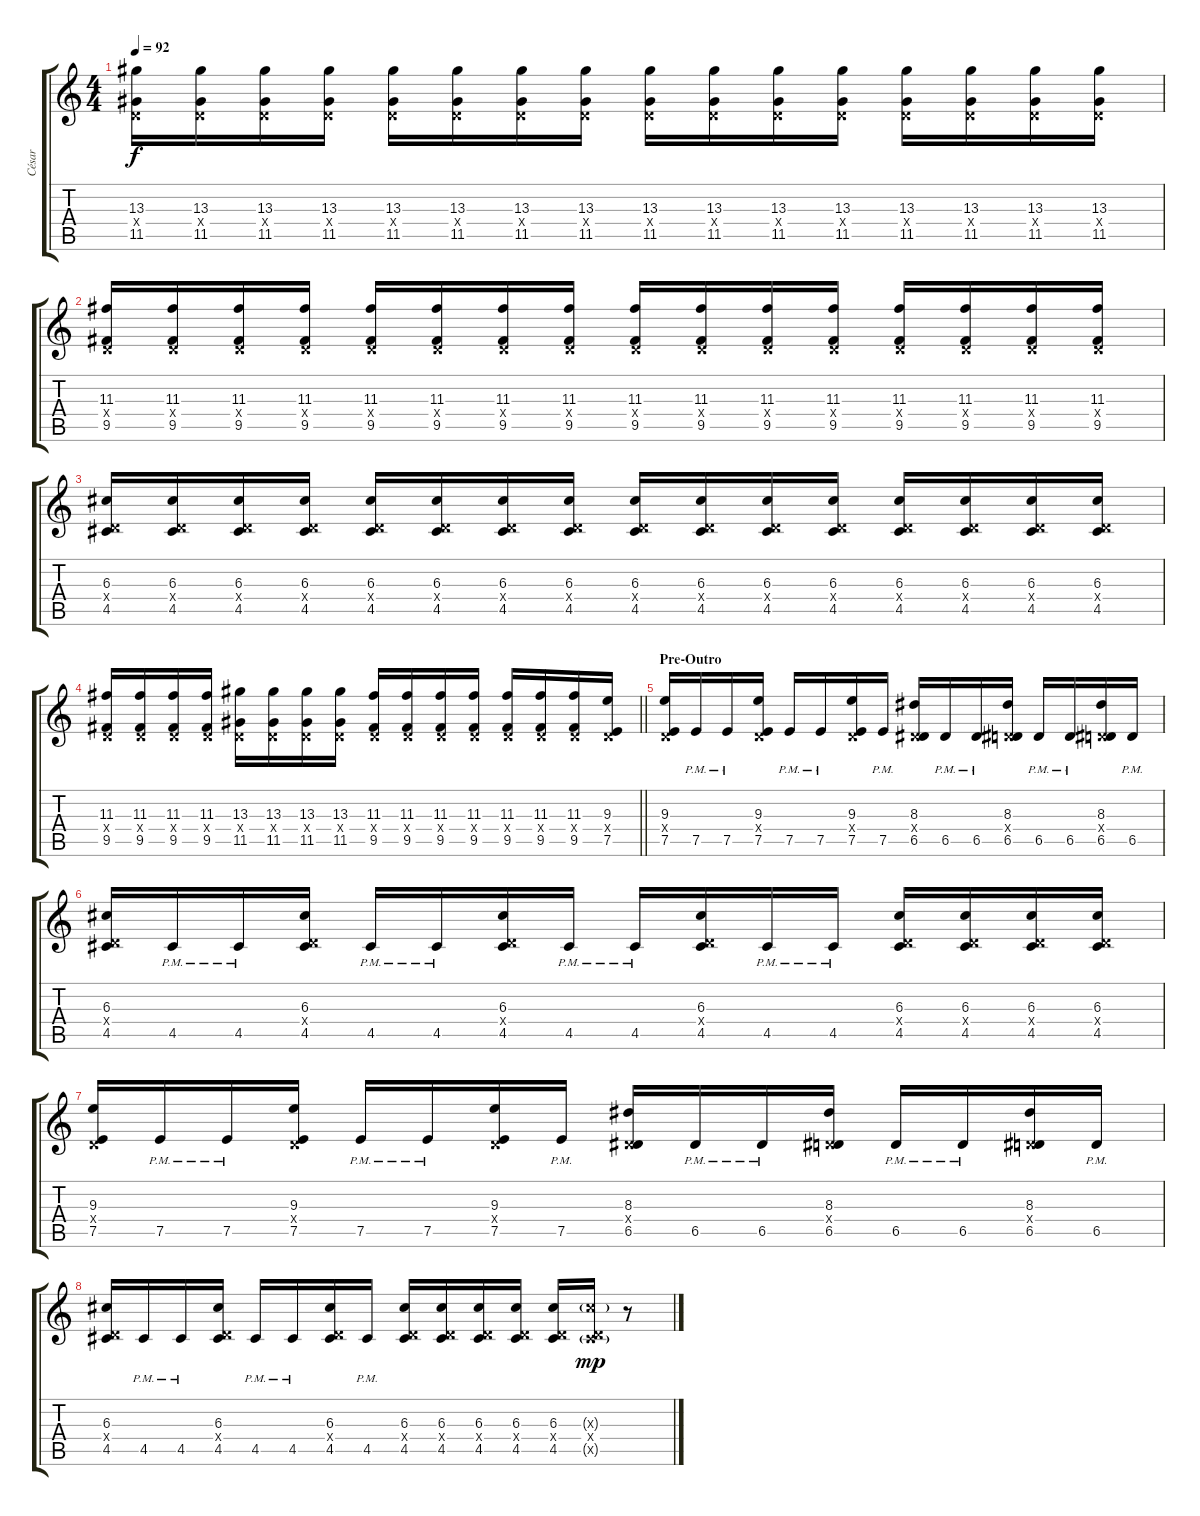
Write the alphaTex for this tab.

\track ("César" "César") {instrument distortionguitar}
\staff {score tabs}
\tuning (E4 B3 G3 D3 A2 E2) {hide}
\ts (4 4)
\tempo 92
\clef g2
\ks c
(13.3 0.4{x} 11.5).16{dy f} (13.3 0.4{x} 11.5).16 (13.3 0.4{x} 11.5).16 (13.3 0.4{x} 11.5).16 (13.3 0.4{x} 11.5).16 (13.3 0.4{x} 11.5).16 (13.3 0.4{x} 11.5).16 (13.3 0.4{x} 11.5).16 (13.3 0.4{x} 11.5).16 (13.3 0.4{x} 11.5).16 (13.3 0.4{x} 11.5).16 (13.3 0.4{x} 11.5).16 (13.3 0.4{x} 11.5).16 (13.3 0.4{x} 11.5).16 (13.3 0.4{x} 11.5).16 (13.3 0.4{x} 11.5).16 |
(11.3 0.4{x} 9.5).16 (11.3 0.4{x} 9.5).16 (11.3 0.4{x} 9.5).16 (11.3 0.4{x} 9.5).16 (11.3 0.4{x} 9.5).16 (11.3 0.4{x} 9.5).16 (11.3 0.4{x} 9.5).16 (11.3 0.4{x} 9.5).16 (11.3 0.4{x} 9.5).16 (11.3 0.4{x} 9.5).16 (11.3 0.4{x} 9.5).16 (11.3 0.4{x} 9.5).16 (11.3 0.4{x} 9.5).16 (11.3 0.4{x} 9.5).16 (11.3 0.4{x} 9.5).16 (11.3 0.4{x} 9.5).16 |
(6.3 0.4{x} 4.5).16 (6.3 0.4{x} 4.5).16 (6.3 0.4{x} 4.5).16 (6.3 0.4{x} 4.5).16 (6.3 0.4{x} 4.5).16 (6.3 0.4{x} 4.5).16 (6.3 0.4{x} 4.5).16 (6.3 0.4{x} 4.5).16 (6.3 0.4{x} 4.5).16 (6.3 0.4{x} 4.5).16 (6.3 0.4{x} 4.5).16 (6.3 0.4{x} 4.5).16 (6.3 0.4{x} 4.5).16 (6.3 0.4{x} 4.5).16 (6.3 0.4{x} 4.5).16 (6.3 0.4{x} 4.5).16 |
\barLineRight lightlight
(11.3 0.4{x} 9.5).16 (11.3 0.4{x} 9.5).16 (11.3 0.4{x} 9.5).16 (11.3 0.4{x} 9.5).16 (13.3 0.4{x} 11.5).16 (13.3 0.4{x} 11.5).16 (13.3 0.4{x} 11.5).16 (13.3 0.4{x} 11.5).16 (11.3 0.4{x} 9.5).16 (11.3 0.4{x} 9.5).16 (11.3 0.4{x} 9.5).16 (11.3 0.4{x} 9.5).16 (11.3 0.4{x} 9.5).16 (11.3 0.4{x} 9.5).16 (11.3 0.4{x} 9.5).16 (9.3 0.4{x} 7.5).16 |
\section ("" "Pre-Outro")
(9.3 0.4{x} 7.5).16 7.5{pm}.16 7.5{pm}.16 (9.3 0.4{x} 7.5).16 7.5{pm}.16 7.5{pm}.16 (9.3 0.4{x} 7.5).16 7.5{pm}.16 (8.3 0.4{x} 6.5).16 6.5{pm}.16 6.5{pm}.16 (8.3 0.4{x} 6.5).16 6.5{pm}.16 6.5{pm}.16 (8.3 0.4{x} 6.5).16 6.5{pm}.16 |
(6.3 0.4{x} 4.5).16 4.5{pm}.16 4.5{pm}.16 (6.3 0.4{x} 4.5).16 4.5{pm}.16 4.5{pm}.16 (6.3 0.4{x} 4.5).16 4.5{pm}.16 4.5{pm}.16 (6.3 0.4{x} 4.5).16 4.5{pm}.16 4.5{pm}.16 (6.3 0.4{x} 4.5).16 (6.3 0.4{x} 4.5).16 (6.3 0.4{x} 4.5).16 (6.3 0.4{x} 4.5).16 |
(9.3 0.4{x} 7.5).16 7.5{pm}.16 7.5{pm}.16 (9.3 0.4{x} 7.5).16 7.5{pm}.16 7.5{pm}.16 (9.3 0.4{x} 7.5).16 7.5{pm}.16 (8.3 0.4{x} 6.5).16 6.5{pm}.16 6.5{pm}.16 (8.3 0.4{x} 6.5).16 6.5{pm}.16 6.5{pm}.16 (8.3 0.4{x} 6.5).16 6.5{pm}.16 |
(6.3 0.4{x} 4.5).16 4.5{pm}.16 4.5{pm}.16 (6.3 0.4{x} 4.5).16 4.5{pm}.16 4.5{pm}.16 (6.3 0.4{x} 4.5).16 4.5{pm}.16 (6.3 0.4{x} 4.5).16 (6.3 0.4{x} 4.5).16 (6.3 0.4{x} 4.5).16 (6.3 0.4{x} 4.5).16 (6.3 0.4{x} 4.5).16 (6.3{g x} 0.4{x} 4.5{g x}).16{dy mp} r.8{instrument electricguitarclean}
